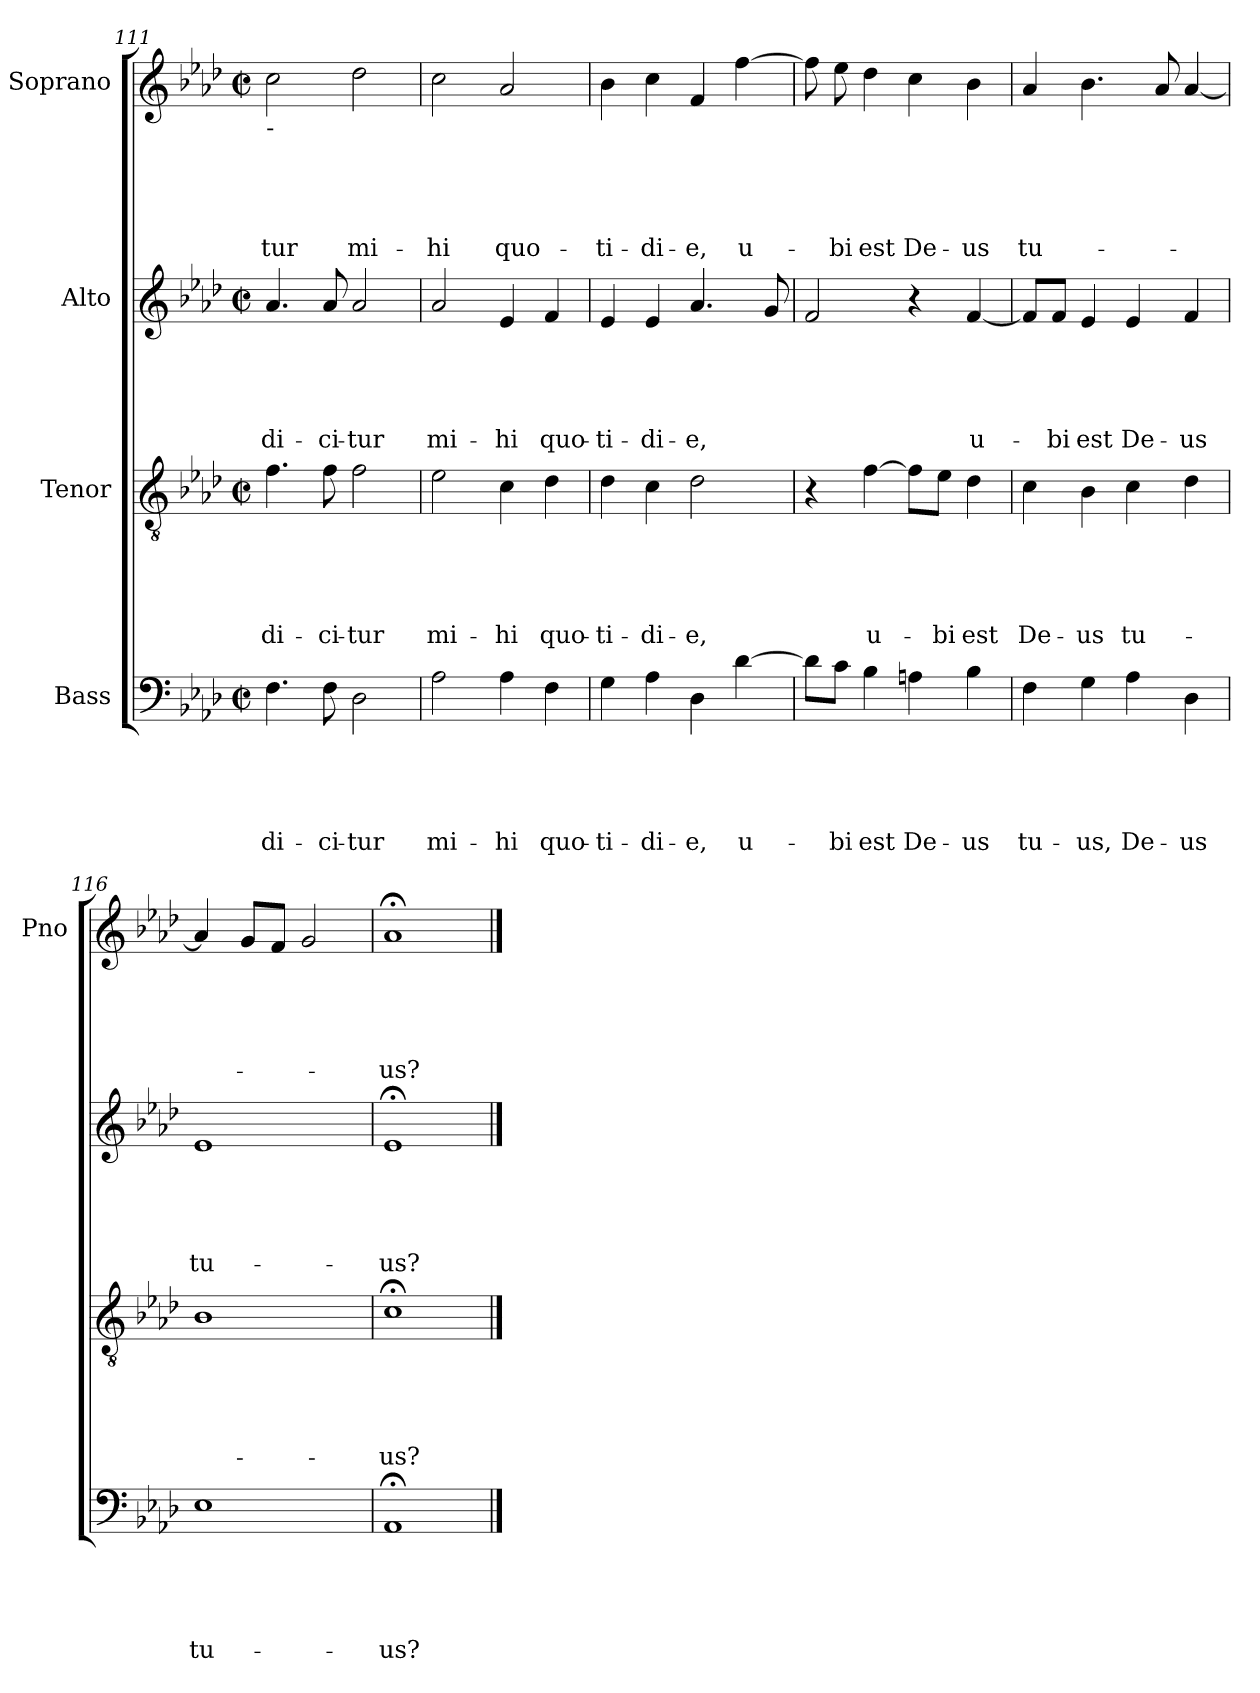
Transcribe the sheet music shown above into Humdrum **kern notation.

**kern	**text	**text	**text	**text	**text	**kern	**text	**text	**text	**text	**text	**kern	**text	**text	**text	**text	**text	**kern	**text	**text	**text	**text	**text
*part4	*part4	*part4	*part4	*part4	*part4	*part3	*part3	*part3	*part3	*part3	*part3	*part2	*part2	*part2	*part2	*part2	*part2	*part1	*part1	*part1	*part1	*part1	*part1
*staff4	*staff4	*staff4	*staff4	*staff4	*staff4	*staff3	*staff3	*staff3	*staff3	*staff3	*staff3	*staff2	*staff2	*staff2	*staff2	*staff2	*staff2	*staff1	*staff1	*staff1	*staff1	*staff1	*staff1
*I"Bass	*	*	*	*	*	*I"Tenor	*	*	*	*	*	*I"Alto	*	*	*	*	*	*I"Soprano	*	*	*	*	*
*	*	*	*	*	*	*	*	*	*	*	*	*	*	*	*	*	*	*I'Pno	*	*	*	*	*
*clefF4	*	*	*	*	*	*clefGv2	*	*	*	*	*	*clefG2	*	*	*	*	*	*clefG2	*	*	*	*	*
*k[b-e-a-d-]	*	*	*	*	*	*k[b-e-a-d-]	*	*	*	*	*	*k[b-e-a-d-]	*	*	*	*	*	*k[b-e-a-d-]	*	*	*	*	*
*A-:	*	*	*	*	*	*A-:	*	*	*	*	*	*A-:	*	*	*	*	*	*A-:	*	*	*	*	*
*M2/2	*	*	*	*	*	*M2/2	*	*	*	*	*	*M2/2	*	*	*	*	*	*M2/2	*	*	*	*	*
*met(c|)	*	*	*	*	*	*met(c|)	*	*	*	*	*	*met(c|)	*	*	*	*	*	*met(c|)	*	*	*	*	*
=111	=111	=111	=111	=111	=111	=111	=111	=111	=111	=111	=111	=111	=111	=111	=111	=111	=111	=111	=111	=111	=111	=111	=111
!	!	!	!	!	!	!	!	!	!	!	!	!	!	!	!	!	!	!LO:TX:b:t=-	!	!	!	!	!
4.F\	.	.	.	.	di-	4.f\	.	.	.	.	di-	4.a-/	.	.	.	.	di-	2cc\	.	.	.	.	-tur
8F\	.	.	.	.	-ci-	8f\	.	.	.	.	-ci-	8a-/	.	.	.	.	-ci-	.	.	.	.	.	.
2D-\	.	.	.	.	-tur	2f\	.	.	.	.	-tur	2a-/	.	.	.	.	-tur	2dd-\	.	.	.	.	mi-
=112	=112	=112	=112	=112	=112	=112	=112	=112	=112	=112	=112	=112	=112	=112	=112	=112	=112	=112	=112	=112	=112	=112	=112
2A-\	.	.	.	.	mi-	2e-\	.	.	.	.	mi-	2a-/	.	.	.	.	mi-	2cc\	.	.	.	.	-hi
4A-\	.	.	.	.	-hi	4c\	.	.	.	.	-hi	4e-/	.	.	.	.	-hi	2a-/	.	.	.	.	quo-
4F\	.	.	.	.	quo-	4d-\	.	.	.	.	quo-	4f/	.	.	.	.	quo-	.	.	.	.	.	.
=113	=113	=113	=113	=113	=113	=113	=113	=113	=113	=113	=113	=113	=113	=113	=113	=113	=113	=113	=113	=113	=113	=113	=113
4G\	.	.	.	.	-ti-	4d-\	.	.	.	.	-ti-	4e-/	.	.	.	.	-ti-	4b-\	.	.	.	.	-ti-
4A-\	.	.	.	.	-di-	4c\	.	.	.	.	-di-	4e-/	.	.	.	.	-di-	4cc\	.	.	.	.	-di-
4D-\	.	.	.	.	-e,	2d-\	.	.	.	.	-e,	4.a-/	.	.	.	.	-e,	4f/	.	.	.	.	-e,
[4d-\	.	.	.	.	u-	.	.	.	.	.	.	.	.	.	.	.	.	[4ff\	.	.	.	.	u-
.	.	.	.	.	.	.	.	.	.	.	.	8g/	.	.	.	.	.	.	.	.	.	.	.
!!LO:LB:g=z
=114	=114	=114	=114	=114	=114	=114	=114	=114	=114	=114	=114	=114	=114	=114	=114	=114	=114	=114	=114	=114	=114	=114	=114
8d-\L]	.	.	.	.	.	4r	.	.	.	.	.	2f/	.	.	.	.	.	8ff\]	.	.	.	.	.
8c\J	.	.	.	.	-bi	.	.	.	.	.	.	.	.	.	.	.	.	8ee-\	.	.	.	.	-bi
4B-\	.	.	.	.	est	[4f\	.	.	.	.	u-	.	.	.	.	.	.	4dd-\	.	.	.	.	est
4An\	.	.	.	.	De-	8f\L]	.	.	.	.	.	4r	.	.	.	.	.	4cc\	.	.	.	.	De-
.	.	.	.	.	.	8e-\J	.	.	.	.	-bi	.	.	.	.	.	.	.	.	.	.	.	.
4B-\	.	.	.	.	-us	4d-\	.	.	.	.	est	[4f/	.	.	.	.	u-	4b-\	.	.	.	.	-us
=115	=115	=115	=115	=115	=115	=115	=115	=115	=115	=115	=115	=115	=115	=115	=115	=115	=115	=115	=115	=115	=115	=115	=115
4F\	.	.	.	.	tu-	4c\	.	.	.	.	De-	8f/L]	.	.	.	.	.	4a-/	.	.	.	.	tu-
.	.	.	.	.	.	.	.	.	.	.	.	8f/J	.	.	.	.	-bi	.	.	.	.	.	.
4G\	.	.	.	.	-us,	4B-\	.	.	.	.	-us	4e-/	.	.	.	.	est	4.b-\	.	.	.	.	.
4A-\	.	.	.	.	De-	4c\	.	.	.	.	tu-	4e-/	.	.	.	.	De-	.	.	.	.	.	.
.	.	.	.	.	.	.	.	.	.	.	.	.	.	.	.	.	.	8a-/	.	.	.	.	.
4D-\	.	.	.	.	-us	4d-\	.	.	.	.	.	4f/	.	.	.	.	-us	[4a-/	.	.	.	.	.
=116	=116	=116	=116	=116	=116	=116	=116	=116	=116	=116	=116	=116	=116	=116	=116	=116	=116	=116	=116	=116	=116	=116	=116
1E-	.	.	.	.	tu-	1B-	.	.	.	.	.	1e-	.	.	.	.	tu-	4a-/]	.	.	.	.	.
.	.	.	.	.	.	.	.	.	.	.	.	.	.	.	.	.	.	8g/L	.	.	.	.	.
.	.	.	.	.	.	.	.	.	.	.	.	.	.	.	.	.	.	8f/J	.	.	.	.	.
.	.	.	.	.	.	.	.	.	.	.	.	.	.	.	.	.	.	2g/	.	.	.	.	.
=117	=117	=117	=117	=117	=117	=117	=117	=117	=117	=117	=117	=117	=117	=117	=117	=117	=117	=117	=117	=117	=117	=117	=117
1AA-;<	.	.	.	.	-us?	1c;<	.	.	.	.	-us?	1e-;<	.	.	.	.	-us?	1a-;<	.	.	.	.	-us?
==	==	==	==	==	==	==	==	==	==	==	==	==	==	==	==	==	==	==	==	==	==	==	==
*-	*-	*-	*-	*-	*-	*-	*-	*-	*-	*-	*-	*-	*-	*-	*-	*-	*-	*-	*-	*-	*-	*-	*-
